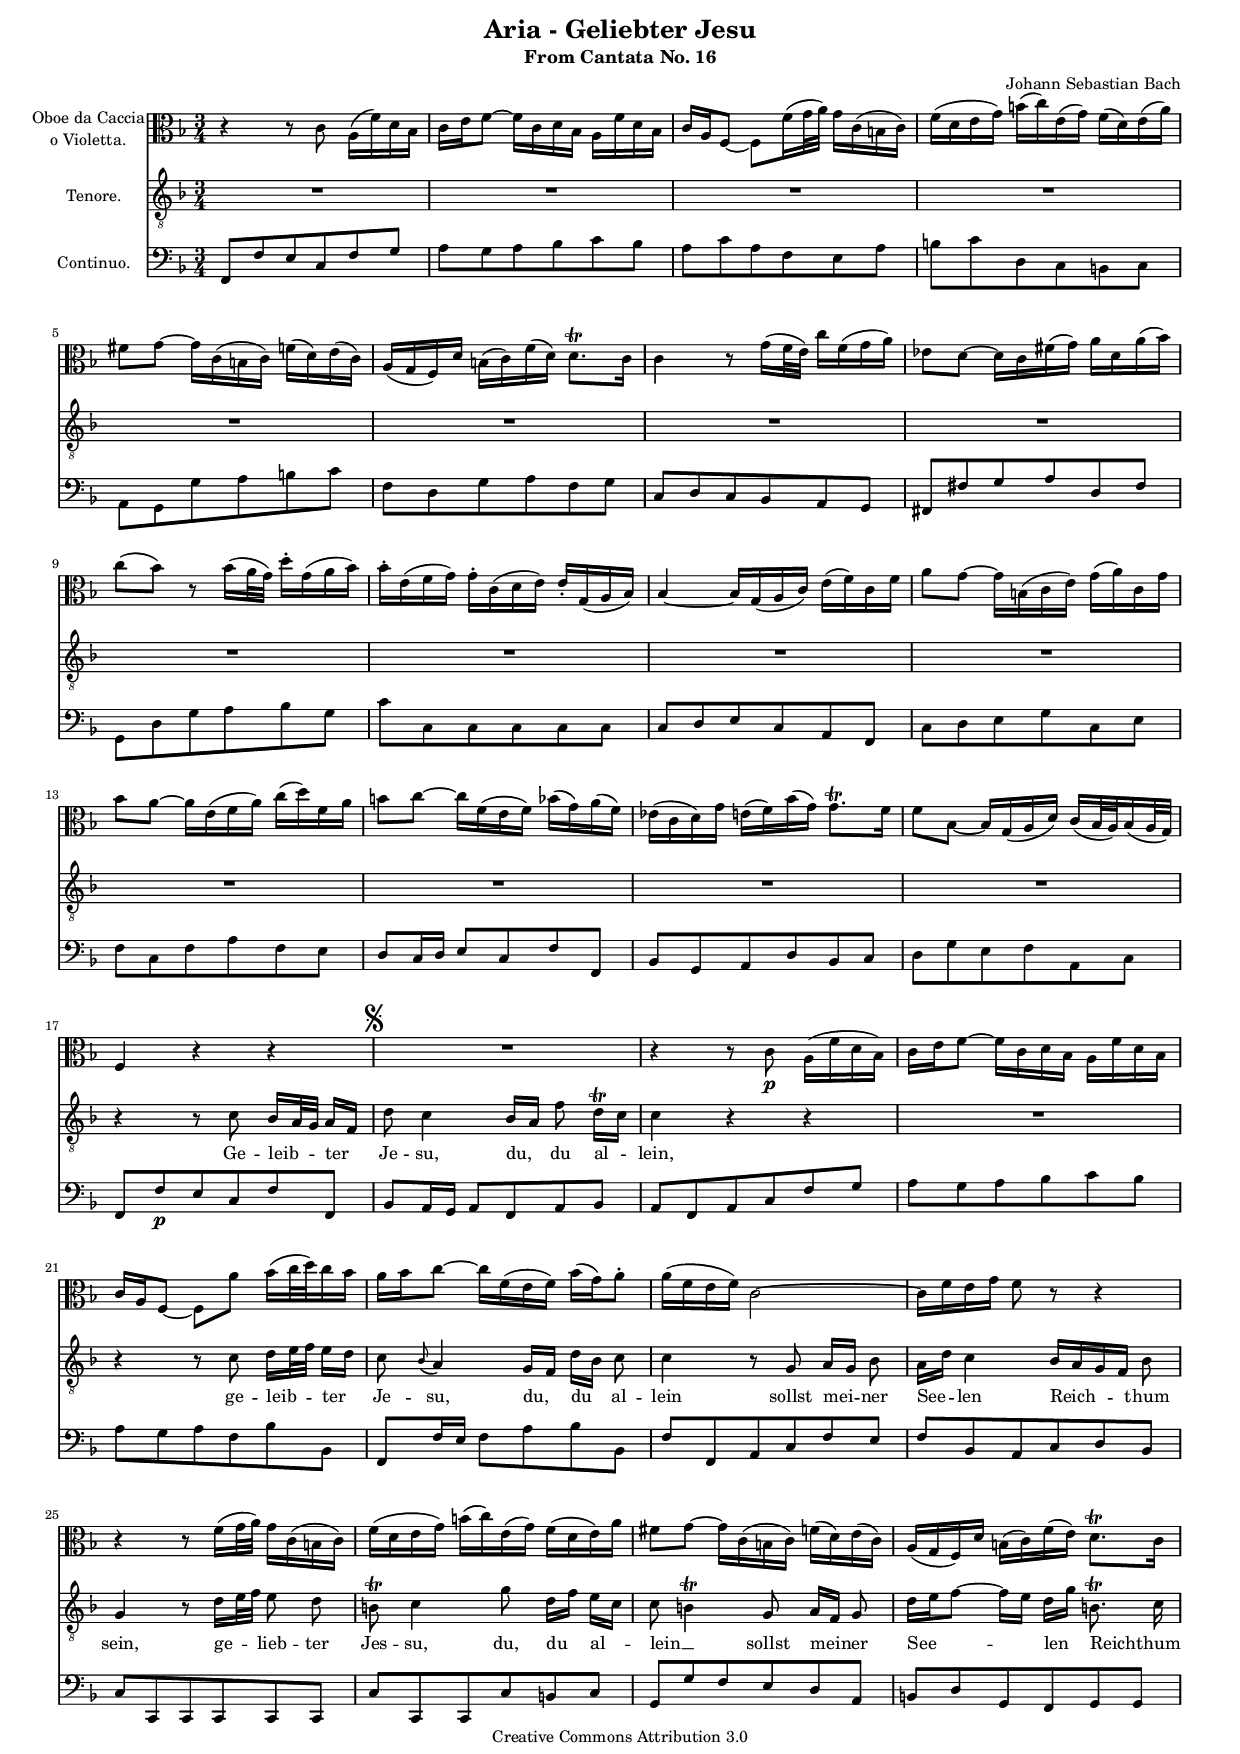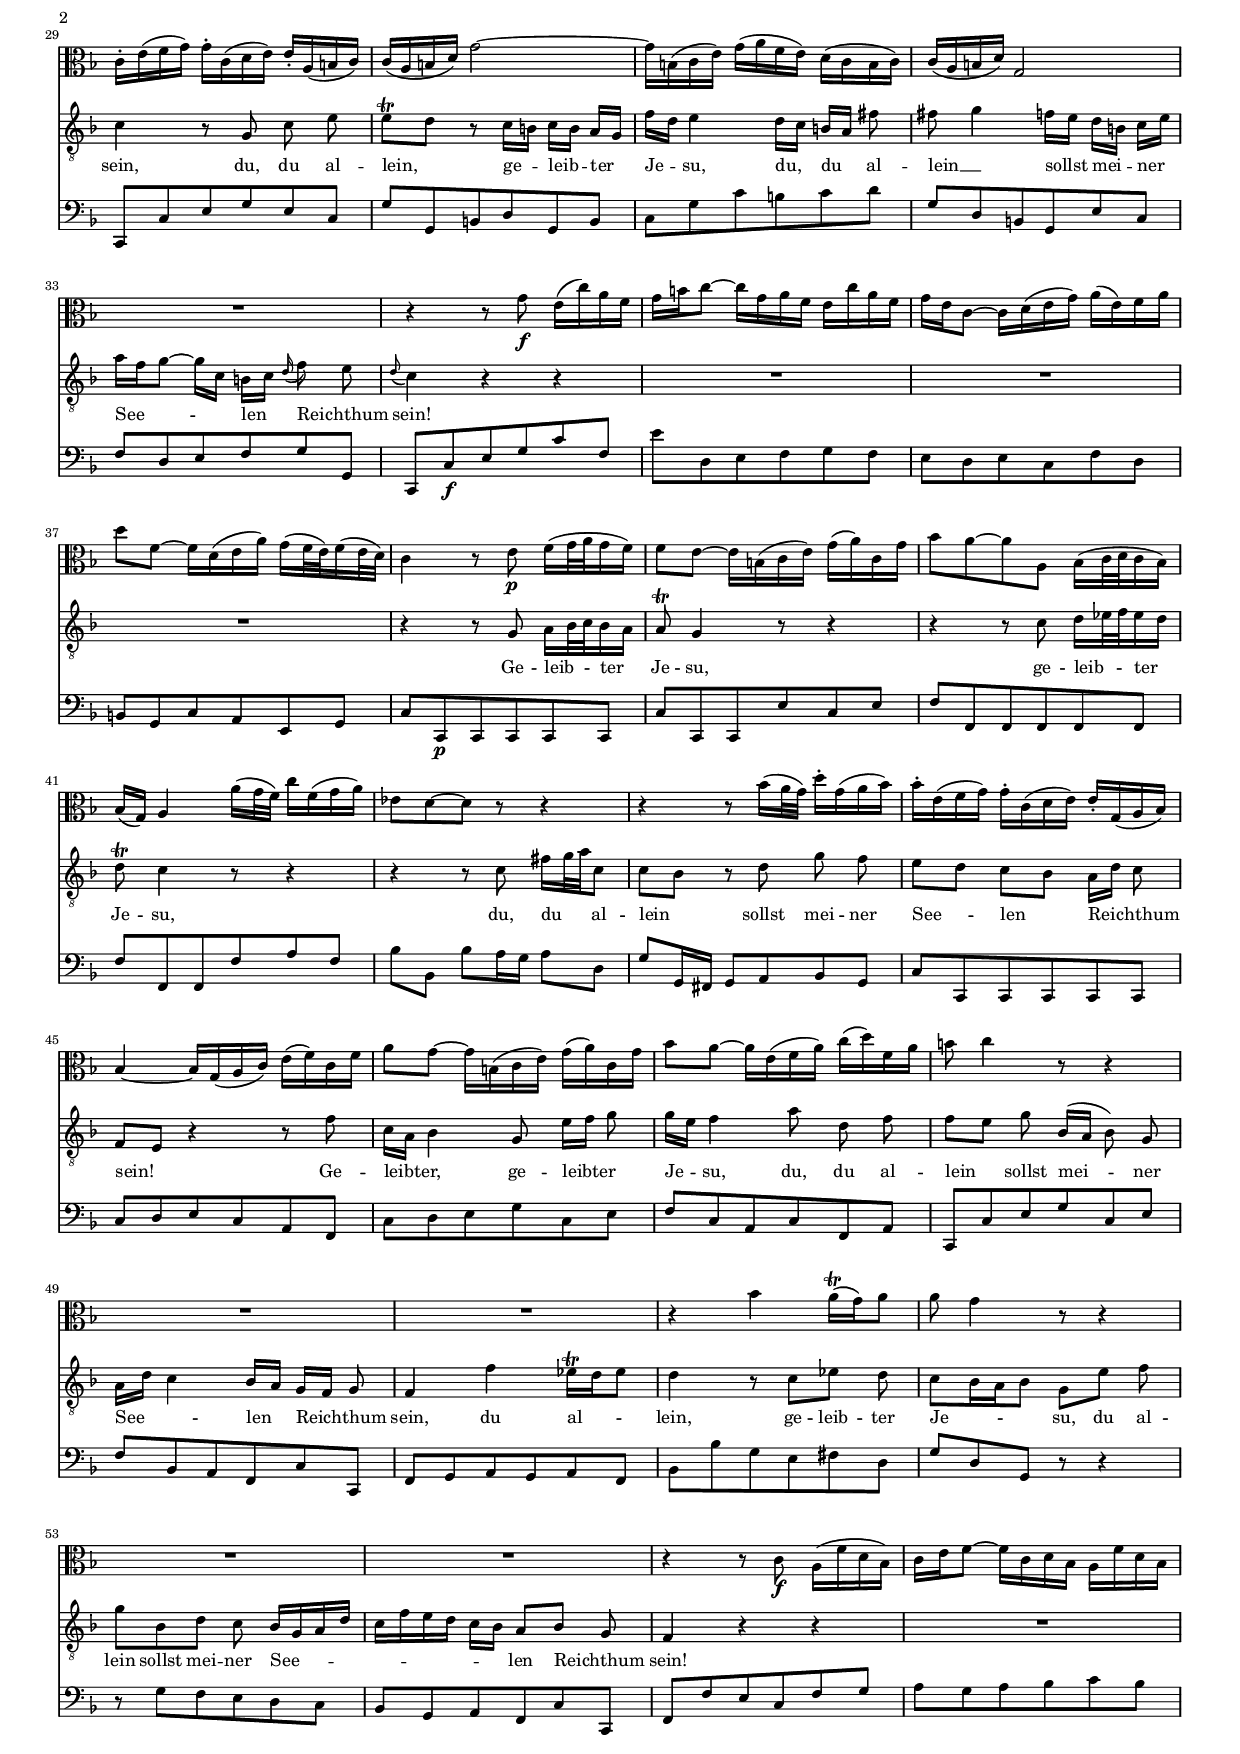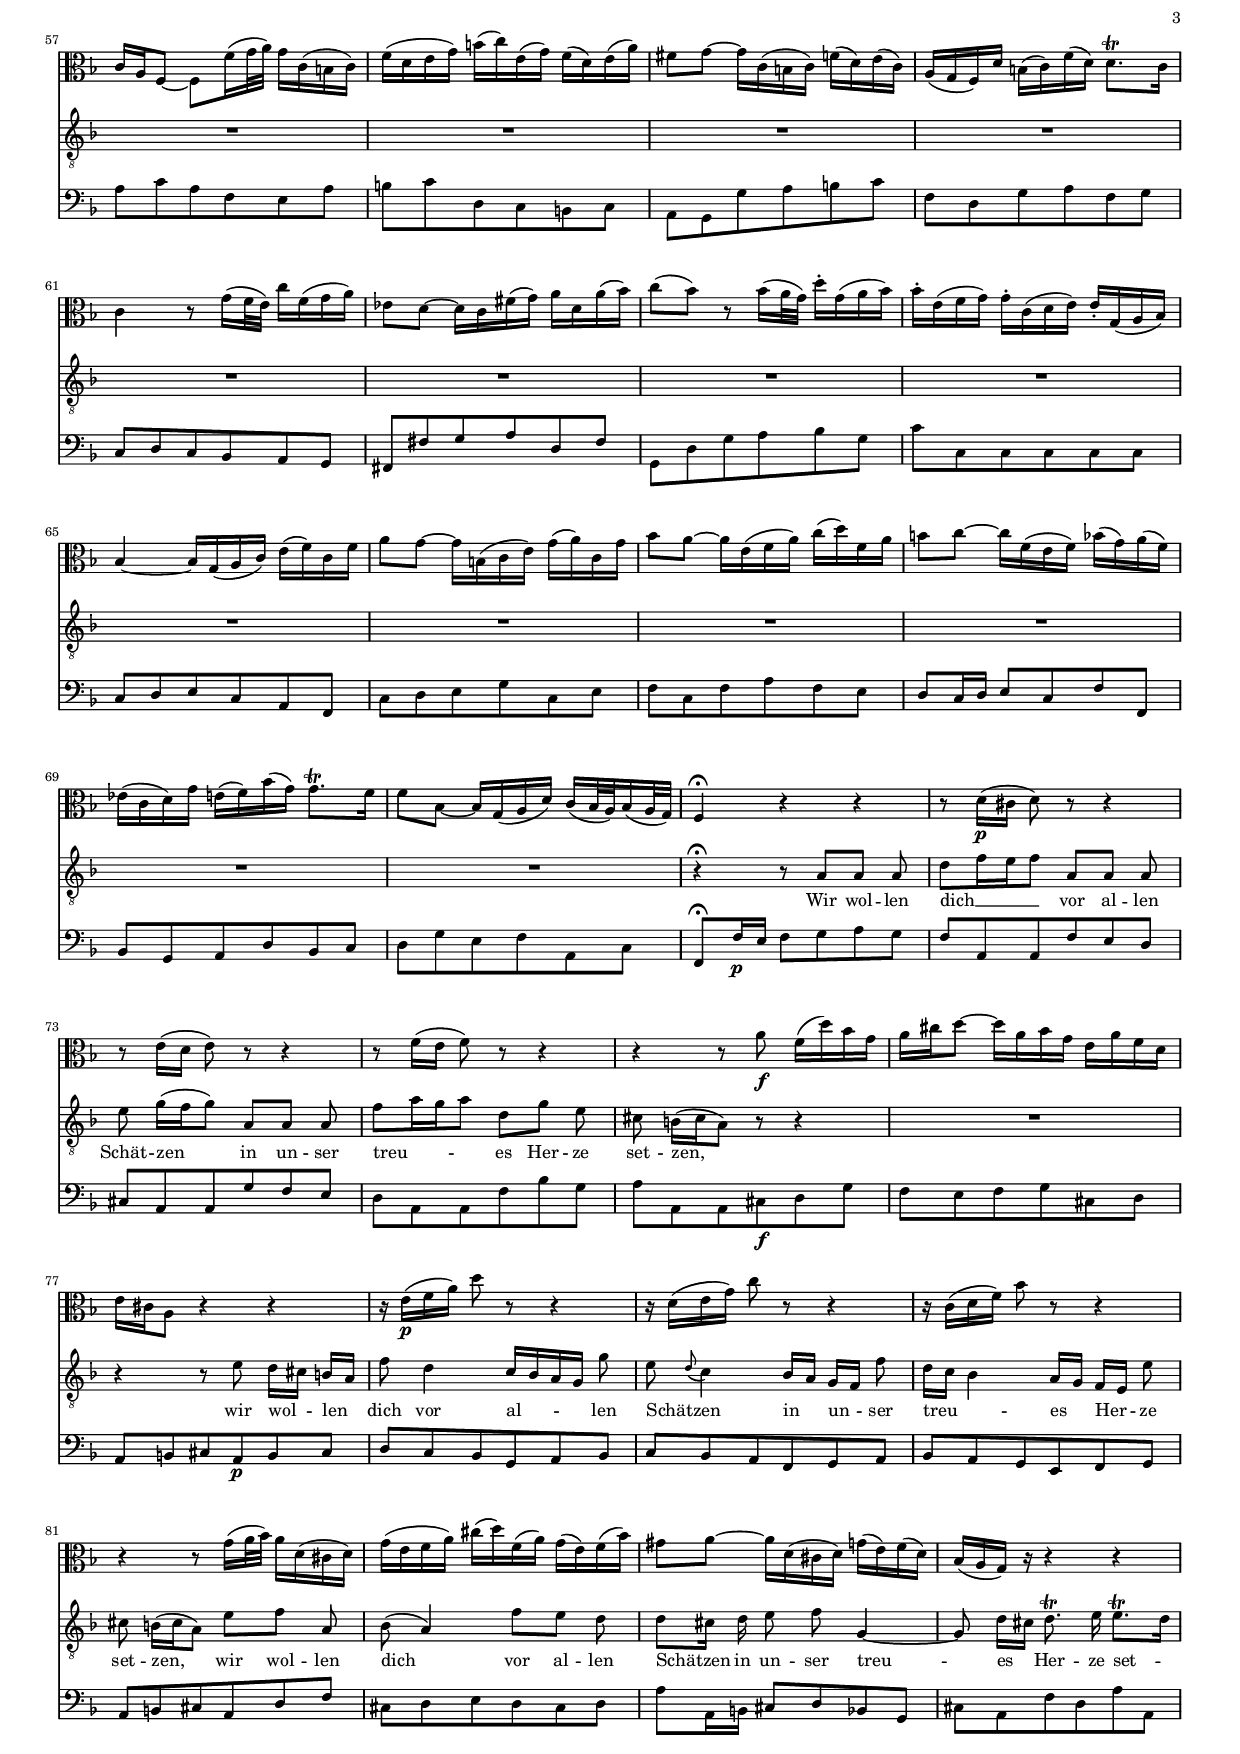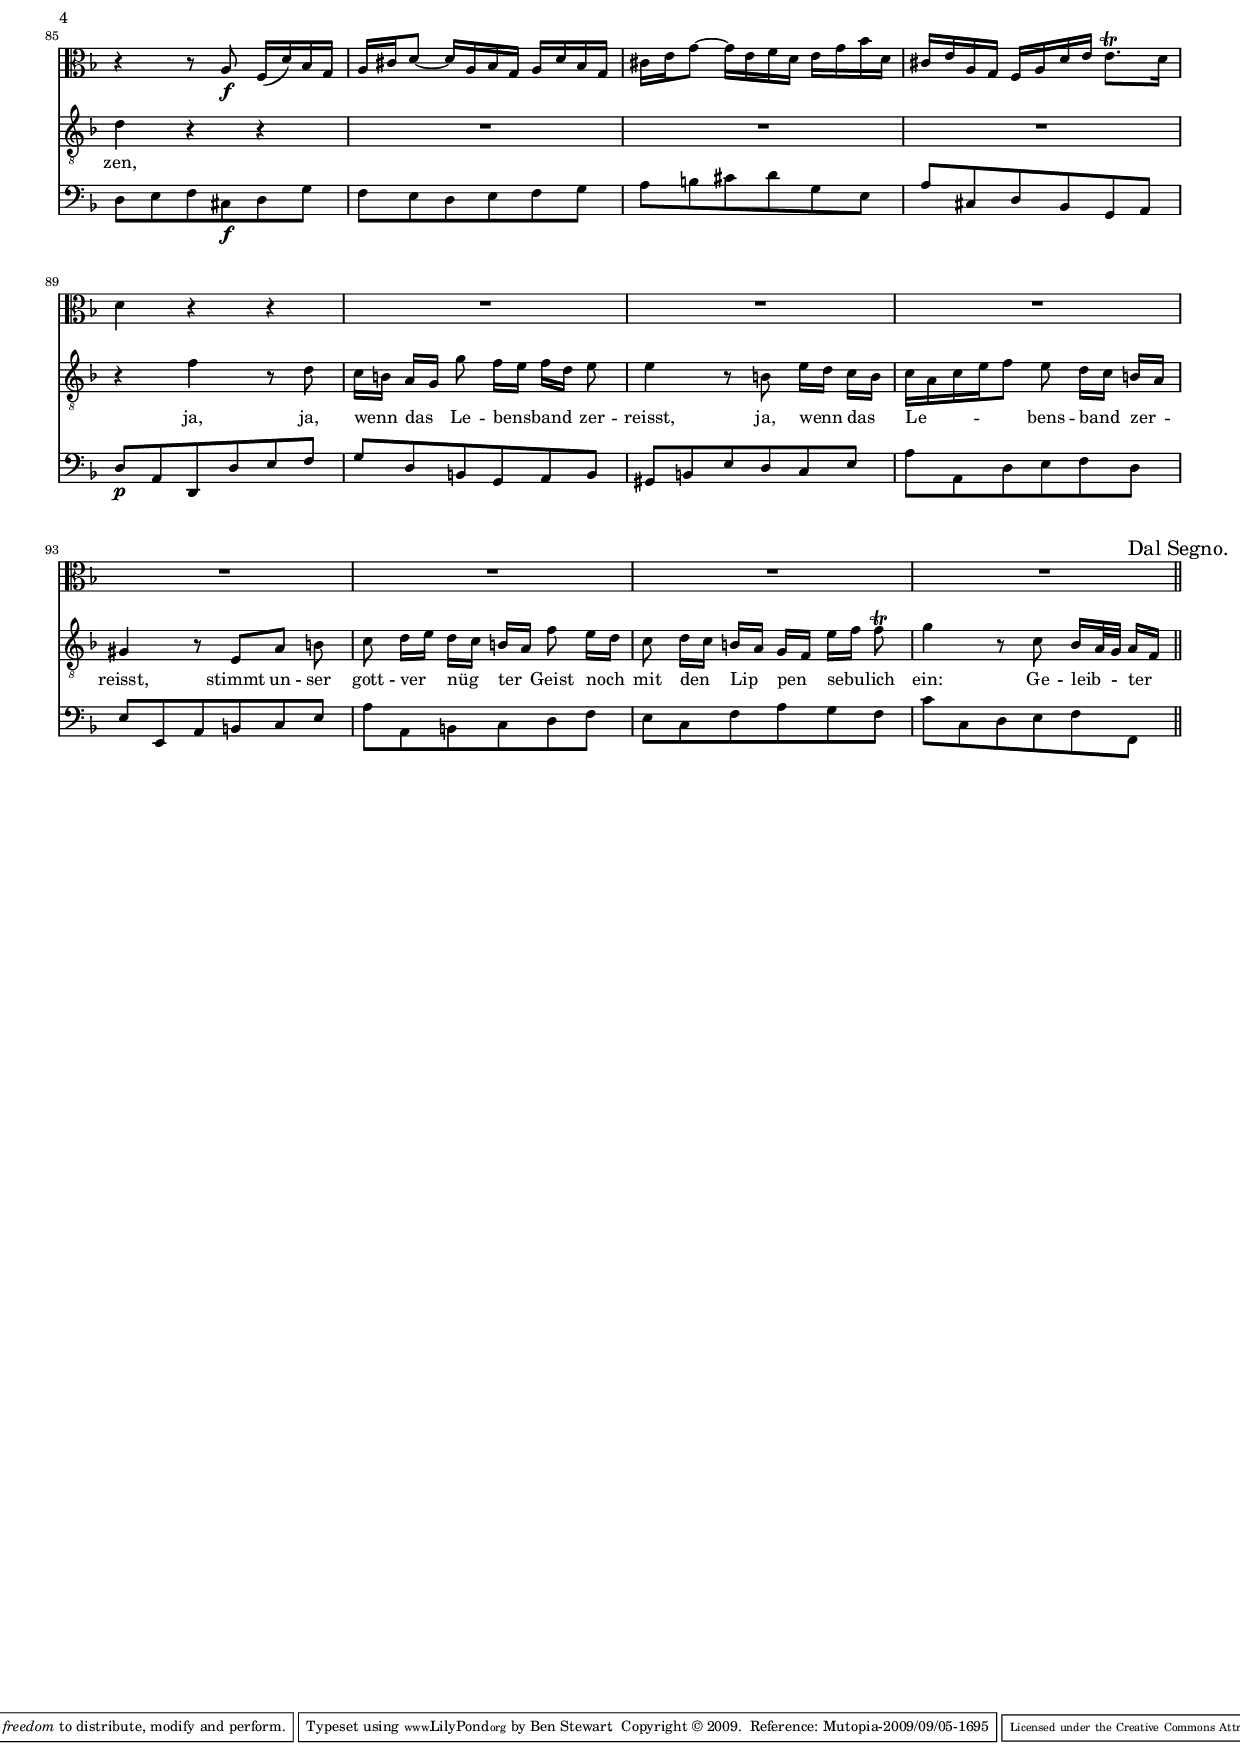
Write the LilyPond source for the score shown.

\version "2.10.20"
\include "definitions.ly"
﻿\version "2.10.20" 
\include "definitions.ly" 

%Temporary line and page break definitions - only needed when entering music. 
%mBreak = { \break } 
%nBreak = { \noBreak } 
%turnPage = { \pageBreak } 
%noTurnPage = { \noPageBreak } 

%Include line and page breaks as per original score for the score only. 
%The tags will remove the breaks from the instrumental parts. 
mBreak = { \tag #'score \break } 
nBreak = { \tag #'score \noBreak } 
turnPage = { \tag #'score \pageBreak } 
noTurnPage = { \tag #'score \noPageBreak } 

%End of line check and no line break - to save awkward typing. 
endline = | { \nBreak } 

global = { } 

\header { 
 title = \markup \center-align { "Aria - Geliebter Jesu" } 
 subtitle = \markup \center-align { "From Cantata No. 16" } 
 composer = \markup { "Johann Sebastian Bach" } 
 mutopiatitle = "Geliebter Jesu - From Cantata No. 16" 
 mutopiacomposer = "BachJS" 
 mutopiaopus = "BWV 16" 
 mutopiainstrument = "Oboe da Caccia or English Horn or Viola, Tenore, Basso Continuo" 
 date = "1726" 
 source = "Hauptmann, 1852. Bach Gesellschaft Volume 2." 
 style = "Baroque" 
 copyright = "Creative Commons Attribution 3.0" 
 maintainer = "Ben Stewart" 
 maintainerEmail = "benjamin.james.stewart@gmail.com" 

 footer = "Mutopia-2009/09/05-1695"
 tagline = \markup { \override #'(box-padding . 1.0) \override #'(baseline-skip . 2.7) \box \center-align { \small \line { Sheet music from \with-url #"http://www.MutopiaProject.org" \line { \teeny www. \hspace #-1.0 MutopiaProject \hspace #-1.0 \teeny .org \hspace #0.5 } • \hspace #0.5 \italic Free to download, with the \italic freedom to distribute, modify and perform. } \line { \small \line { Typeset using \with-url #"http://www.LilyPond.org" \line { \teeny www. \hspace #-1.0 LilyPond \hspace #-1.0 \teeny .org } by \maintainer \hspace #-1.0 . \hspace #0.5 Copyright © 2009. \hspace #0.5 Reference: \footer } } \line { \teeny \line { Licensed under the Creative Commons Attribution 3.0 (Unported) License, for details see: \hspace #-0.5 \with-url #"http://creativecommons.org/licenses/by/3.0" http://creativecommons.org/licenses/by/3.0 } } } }
 } 

%Formatting parameters. 
\paper { 
	between-system-space = 0.5\cm 
	between-system-padding = #0.5 
	%annotate-spacing = ##t 
	page-top-space = #1.5 
	head-separation = #1.5 
	foot-separation = #1.5 
	bottom-margin = #2 
	top-margin = #2 
	%#( set-paper-size "a4" ) 
	} 

OboeDaCacciaNotes = \new Voice { \relative c' { 
	\key f \major   
	\time 3/4 
	\tag #'OboeDaCacciaPart \set Score.skipBars = ##t	
	\tag #'OboeDaCacciaTPart \set Score.skipBars = ##t	
		%{ Bar 1 %} r4 r8 c8 a16 (f') d bes= \endline 
		%{ Bar 2 %} c16 e f8~ f16 c d bes a f' d bes= \endline 
		%{ Bar 3 %} c16 a f8~ f f'16 (g32 a) g16 c, (b c=') \endline 
		%{ Bar 4 %} f16 (d e g) b (c) e, (g) f (d) e (a=') \endline 
		\mBreak 

		%{ Bar 5 %} fis8 g~ g16 c, (b c) f16 (d) e (c=') \endline 
		%{ Bar 6 %} a16 (g f) d' b (c) f (d) d8. \trill c='16 \endline 
		%{ Bar 7 %} c4 r8 g'16 (f32 e) c'16 f,16 (g a=') \endline 
		%{ Bar 8 %} ees8 d~ d16 c fis (g) a d, a' (bes=') \endline 
		\mBreak 

		%{ Bar 9 %} c8 (bes) r8 bes16 (a32 g) d'16 \staccato g, (a bes=') \endline 
		%{ Bar 10 %} bes16 \staccato e, (f g) g \staccato c, (d e) e \staccato g, (a bes= ) \endline 
		%{ Bar 11 %} bes4~ bes16 g16 (a c) e (f) c f=' \endline 
		%{ Bar 12 %} a8 g~ g16 b, (c e) g (a) c, g'=' \endline 
		\mBreak 

		%{ Bar 13 %} bes8 a~ a16 e (f a) c (d) f, a=' \endline 
		%{ Bar 14 %} b8 c~ c16 f, (e f) bes (g) a (f=') \endline 
		%{ Bar 15 %} ees16 (c d) g e (f) bes (g) g8. \trill f='16 \endline 
		%{ Bar 16 %} f8 bes,~ bes16 g (a d) c (bes32 a) bes16 (a32 g= ) \endline 
		\mBreak 

		%{ Bar 17 %} f= 4 r4 r4 \endline \mark \markup { \musicglyph #"scripts.segno" } 
		%{ Bar 18 %} R1*3/4 \endline 
		%{ Bar 19 %} r4 r8 c'8 \p a16 (f' d bes= ) \endline 
		%{ Bar 20 %} c16 e f8~ f16 c d bes a f' d bes= \endline 
		\mBreak 

		%{ Bar 21 %} c16 a f8~ f a' bes16 (c32 d) c16 bes=' \endline 
		%{ Bar 22 %} a16 bes c8~ c16 f, (e f) bes (g) a='8 \staccato \endline 
		%{ Bar 23 %} a16 (f e f) c='2~ \endline 
		%{ Bar 24 %} c16 f e g f='8 r8 r4 \endline 
		\mBreak 

		%{ Bar 25 %} r4 r8 f16 (g32 a) g16 c, (b c=') \endline 
		%{ Bar 26 %} f16 (d e g) b (c) e, (g) f (d e) a=' \endline 
		%{ Bar 27 %} fis8 g~ g16 c, (b c) f (d) e (c=') \endline 
		%{ Bar 28 %} a16 (g f) d' b (c) f (e) d8. \trill c='16 \endline 
		\mBreak 

		%{ Bar 29 %} c16 \staccato e (f g) g \staccato c, (d e) e \staccato a, (b c=') \endline 
		%{ Bar 30 %} c16 (a b d) g='2~ \endline 
		%{ Bar 31 %} g16 b,(c e) g (a f e) d (c b c=') \endline 
		%{ Bar 32 %} c16 (a b d) g,= 2 \endline 
		\mBreak 

		%{ Bar 33 %} R1*3/4 \endline 
		%{ Bar 34 %} r4 r8 g'8 \f e16 (c') a f=' \endline 
		%{ Bar 35 %} g16 b c8~ c16 g a f e c' a f=' \endline 
		%{ Bar 36 %} g16 e c8~ c16 d (e g) a (e) f a=' \endline 
		\mBreak 

		%{ Bar 37 %} d8 f,8~ f16 d (e a) g (f32 e) f16 (e32 d=') \endline 
		%{ Bar 38 %} c4 r8 e8 \p f16 (g32 a g16 f=') \endline 
		%{ Bar 39 %} f8 e~ e16 b (c e) g (a) c, g'=' \endline 
		%{ Bar 40 %} bes8 a~ a a, bes16 (c32 d c16 bes= ) \endline 
		\mBreak 

		%{ Bar 41 %} bes16 (g) a4 a'16 (g32 f) c'16 f, (g a=') \endline 
		%{ Bar 42 %} ees8 d~ d=' r8 r4 \endline 
		%{ Bar 43 %} r4 r8 bes'16 (a32 g) d'16 \staccato g, (a bes=') \endline 
		%{ Bar 44 %} bes16 \staccato e, (f g) g \staccato c, (d e) e \staccato g, (a bes= ) \endline 
		\mBreak 

		%{ Bar 45 %} bes4~ bes16 g (a c) e (f) c f=' \endline 
		%{ Bar 46 %} a8 g~ g16 b, (c e) g (a) c, g'=' \endline 
		%{ Bar 47 %} bes8 a~ a16 e (f a) c (d) f, a=' \endline 
		%{ Bar 48 %} b8 c=''4 r8 r4 \endline 
		\mBreak 

		%{ Bar 49 %} R1*3/4*2 
		%{ Bar 51 %} r4 bes4 a16 \trill (g) a='8 \endline 
		%{ Bar 52 %} a8 g='4 r8 r4 \endline 
		\mBreak 

		%{ Bar 53 %} R1*3/4*2 \endline 
		%{ Bar 55 %} r4 r8 c,8 \f a16 (f' d bes= ) \endline 
		%{ Bar 56 %} c16 e f8~ f16 c d bes a f' d bes= \endline 
		\mBreak 

		%{ Bar 57 %} c16 a f8~ f f'16 (g32 a) g16 c, (b c=') \endline 
		%{ Bar 58 %} f16 (d e g) b (c) e, (g) f (d) e (a=') \endline 
		%{ Bar 59 %} fis8 g~ g16 c, (b c) f (d) e (c=') \endline 
		%{ Bar 60 %} a16 (g f) d' b (c) f (d) d8. \trill c='16 \endline 
		\mBreak 

		%{ Bar 61 %} c4 r8 g'16 (f32 e) c'16 f, (g a=') \endline 
		%{ Bar 62 %} ees8 d~ d16 c fis (g) a d, a' (bes=') \endline 
		%{ Bar 63 %} c8 (bes) r8 bes16 (a32 g) d'16 \staccato g, (a bes=') \endline 
		%{ Bar 64 %} bes16 \staccato e, (f g) g \staccato c, (d e) e \staccato g, (a bes= ) \endline 
		\mBreak 

		%{ Bar 65 %} bes4~ bes16 g (a c) e (f) c f=' \endline 
		%{ Bar 66 %} a8 g~ g16 b, (c e) g (a) c, g'=' \endline 
		%{ Bar 67 %} bes8 a~ a16 e (f a) c (d) f, a=' \endline 
		%{ Bar 68 %} b8 c~ c16 f, (e f) bes (g) a (f=') \endline 
		\mBreak 

		%{ Bar 69 %} ees16 (c d ) g e (f) bes (g) g8. \trill f='16 \endline 
		%{ Bar 70 %} f8 bes,~ bes16 g (a d) c (bes32 a) bes16 (a32 g= ) \endline 
		%{ Bar 71 %} f= 4 \fermata r4 r4 \endline 
		%{ Bar 72 %} r8 d'16 \p (cis d='8) r8 r4 \endline 
		\mBreak 

		%{ Bar 73 %} r8 e16 (d e='8) r8 r4 \endline 
		%{ Bar 74 %} r8 f16 (e f='8) r8 r4 \endline 
		%{ Bar 75 %} r4 r8 a8 \f f16 (d') bes g=' \endline 
		%{ Bar 76 %} a16 cis d8~ d16 a bes g e a f d=' \endline 
		\mBreak 

		%{ Bar 77 %} e16 cis a= 8 r4 r4 \endline 
		%{ Bar 78 %} r16 e'16 \p (f a) d=''8 r8 r4 \endline 
		%{ Bar 79 %} r16 d,16 (e g) c=''8 r8 r4 \endline 
		%{ Bar 80 %} r16 c,16 (d f) bes='8 r8 r4 \endline 
		\mBreak 

		%{ Bar 81 %} r4 r8 g16 (a32 bes) a16 d, (cis d=') \endline 
		%{ Bar 82 %} g16 (e f a) cis (d) f, (a) g (e) f (bes=') \endline 
		%{ Bar 83 %} gis8 a~ a16 d, (cis d) g (e) f (d=') \endline 
		%{ Bar 84 %} bes16 (a g= ) r16 r4 r4 \endline 
		\mBreak 

		%{ Bar 85 %} r4 r8 a8 \f f16 (d') bes g= \endline 
		%{ Bar 86 %} a16 cis d8~ d16 a bes g a d bes g= \endline 
		%{ Bar 87 %} cis16 e g8~ g16 e f d e g bes d,=' \endline 
		%{ Bar 88 %} cis16 e a, g f a d e e8. \trill d='16 \endline 
		\mBreak 

		%{ Bar 89 %} d='4 r4 r4 \endline 
		%{ Bar 90 %} R1*3/4*6  
		%{ Bar 96 %} R1*3/4  
				 \once \override Score.RehearsalMark #'break-visibility = #begin-of-line-invisible  
				 \mark "Dal Segno."  
				 \bar "||"  
					 
		 


	}} 
	 
OboeDaCacciaTNotes = \transpose f c' {\OboeDaCacciaNotes} 
	 
TenoreNotes = \new Voice = "TenoreVoice" { \relative c' { 
	\key f \major   
	\time 3/4 
	\tag #'TenoreGermanTPart \set Score.skipBars = ##t		 
	\tag #'TenoreGermanPart \set Score.skipBars = ##t	
	\tag #'TenoreEnglishPart \set Score.skipBars = ##t	
	\tag #'TenoreEnglishTPart \set Score.skipBars = ##t	

		%{ Bar 1 %} R1*3/4*16 
		%{ Bar 17 %} r4 r8 c8 bes16 [a32 g] a16 [f=] \endline \mark \markup { \musicglyph #"scripts.segno" } 
		%{ Bar 18 %} d'8 c4 bes16 [a] f'8 d16 \trill [c='] \endline 
		%{ Bar 19 %} c=' 4 r4 r4 \endline 
		%{ Bar 20 %} R1*3/4 
		\mBreak 

		%{ Bar 21 %} r4 r8 c8 d16 [e32 f] e16 [d='] \endline 
		%{ Bar 22 %} c8 \appoggiatura bes8 a4 g16 [f] d' [bes] c='8 \endline 
		%{ Bar 23 %} c4 r8 g8 a16 [g] bes= 8 \endline 
		%{ Bar 24 %} a16 [d] c4 bes16 [a g f] bes= 8 \noBeam \endline 
		\mBreak 

		%{ Bar 25 %} g4 r8 d'16 [e32 f] e8 d=' \noBeam \endline 
		%{ Bar 26 %} b8 \trill c4 g'8 \noBeam d16 [f] e [c='] \endline 
		%{ Bar 27 %} c8 b4 \trill g8 a16 [f] g= 8 \noBeam \endline 
		%{ Bar 28 %} d'16 e f8~ f16 [e] d [g] b,8. \trill c=' 16 \noBeam \endline 
		\mBreak 

		%{ Bar 29 %} c4 r8 g8 \noBeam c \noBeam e=' \endline 
		%{ Bar 30 %} e8 \trill d r8 c16 [b] c [b] a [g=] \endline 
		%{ Bar 31 %} f'16 [d] e4 d16 [c] b [a] fis'8 \endline 
		%{ Bar 32 %} fis8 g4 f16 [e]d [b] c [e='] \endline 
		\mBreak 

		%{ Bar 33 %} a16 f g8~ g16 c, b [c] \appoggiatura d16 f8 e=' \noBeam \endline 
		%{ Bar 34 %} \appoggiatura d8 c='4 r4 r4 \endline 
		%{ Bar 35 %} R1*3/4*2 \endline 
		\mBreak 

		%{ Bar 37 %} R1*3/4 \endline 
		%{ Bar 38 %} r4 r8 g8 a16 bes32 c bes16 a= \endline 
		%{ Bar 39 %} a8 \trill g= 4 r8 r4 \endline 
		%{ Bar 40 %} r4 r8 c8 d16 ees32 f ees16 d=' \endline 
		\mBreak 

		%{ Bar 41 %} d8 \trill c='4 r8 r4 \endline 
		%{ Bar 42 %} r4 r8 c8 fis16 g32 a c,='8 \endline 
		%{ Bar 43 %} c8 bes r8 d8 g \noBeam f=' \endline 
		%{ Bar 44 %} e8 [d] c [bes] a16 [d] c='8 \noBeam \endline 
		\mBreak 

		%{ Bar 45 %} f,8 e r4 r8 f'='8 \endline 
		%{ Bar 46 %} c16 a bes4 g8 e'16 [f] g='8 \noBeam \endline  
		%{ Bar 47 %} g16 e f4 a8 d,8 \noBeam f=' \endline 
		%{ Bar 48 %} f8 [e] g \noBeam bes,16 (a bes8) \noBeam g= 8 \endline 
		\mBreak 

		%{ Bar 49 %} a16 d c4 bes16 a g [f] g= 8 \endline 
		%{ Bar 50 %} f4 f' ees16 \trill d ees='8 \endline 
		%{ Bar 51 %} d4 r8 c8 ees d=' \noBeam \endline 
		%{ Bar 52 %} c8 [bes16 a bes8] g e' f=' \noBeam \endline 
		\mBreak 

		%{ Bar 53 %} g8 bes, d c \noBeam bes16 g a d=' \endline 
		%{ Bar 54 %} c [f e d] c [bes] a8 bes g= \noBeam \endline 
		%{ Bar 55 %} f= 4 r4 r4 \endline 
		%{ Bar 56 %} R1*3/4 \endline 
		\mBreak 

		%{ Bar 57 %} R1*3/4*14 

		%{ Bar 71 %} r4 \fermata r8 a8 a a= \noBeam \endline 
		%{ Bar 72 %} d8 [f16 e f8] a, a a= \noBeam \endline 
		\mBreak 

		%{ Bar 73 %} e'8 g16 [(f g8)] a, a a= \noBeam \endline 
		%{ Bar 74 %} f'8 [a16 g a8] d, g e=' \noBeam \endline 
		%{ Bar 75 %} cis8 b16 [(cis a= 8)] r8 r4 \endline 
		%{ Bar 76 %} R1*3/4 \endline 
		\mBreak 

		%{ Bar 77 %} r4 r8 e'8 d16 [cis] b [a= ] \endline 
		%{ Bar 78 %} f'8 \noBeam d4 c16 [bes a g] g'8 \noBeam \endline 
		%{ Bar 79 %} e8 \appoggiatura d c4 bes16 [a] g [f] f'='8 \noBeam \endline 
		%{ Bar 80 %} d16 [c] bes4 a16 [g] f [e] e'='8 \endline 
		\mBreak 

		%{ Bar 81 %} cis8 b16 ([cis a8]) e' f a,= \noBeam \endline 
		%{ Bar 82 %} bes8 (a4) f'8 e d=' \noBeam \endline 
		%{ Bar 83 %} d8 cis16 d \noBeam e8 f \noBeam g,= 4~ \endline 
		%{ Bar 84 %} g8 d'16 [cis] \noBeam d8. \trill e16 \noBeam e8. \trill d='16 \endline 
		\mBreak 

		%{ Bar 85 %} d='4 r4 r4 \endline 
		%{ Bar 86 %} R1*3/4*3 
		\mBreak 

		%{ Bar 89 %} r4 f4 r8 d='8 \endline 
		%{ Bar 90 %} c16 [b] a [g] g'8 \noBeam f16 [e] f [d] e='8 \noBeam \endline 
		%{ Bar 91 %} e4 r8 b8 \noBeam e16 [d] c [b= ] \endline 
		%{ Bar 92 %} c16 [a c e f8] e8 \noBeam d16 [c] b [a= ] \endline 
		\mBreak 

		%{ Bar 93 %} gis4 r8 e8 a b= \noBeam \endline 
		%{ Bar 94 %} c8 \noBeam d16 [e] d [c] b [a] f'8 \noBeam e16 [d='] \endline 
		%{ Bar 95 %} c8 \noBeam d16 [c] b [a] g [f] e' [f] f='8 \trill \noBeam \endline 
		%{ Bar 96 %} g4 r8 c,8 \noBeam bes16 [a32 g] a16 [f= ] \noBeam 
				\once \override Score.RehearsalMark #'break-visibility = #begin-of-line-invisible  
				\mark "Dal Segno."  
				\bar "||"  


	}} 

TenoreLyricsGerman = \new Lyrics \lyricsto "TenoreVoice" { 

		%{ Bar 17 %} Ge -- leib -- _ _ ter _ 
		%{ Bar 18 %} Je -- su, du, _ du al -- _ 
		%{ Bar 19 %} lein, 

		%{ Bar 21 %} ge -- leib -- _ _  ter _ 
		%{ Bar 22 %} Je -- su, du, _ du _ al -- 
		%{ Bar 23 %} lein sollst mei -- _ ner  
		%{ Bar 24 %} See -- _ len Reich -- _ _ _ thum 

		%{ Bar 25 %} sein, ge -- _ _ lieb -- ter 
		%{ Bar 26 %} Jes -- su, du, du _ al -- _  
		%{ Bar 27 %} lein __ _ sollst meiner _ _ 
		%{ Bar 28 %} See -- _ _ _ len _ Reichthum _ 

		%{ Bar 29 %} sein, du, du al -- 
		%{ Bar 30 %} lein, _ ge -- _ leib -- _ ter _ 
		%{ Bar 31 %} Je -- _ su, du, _ du _ al -- 
		%{ Bar 32 %} lein __ _ sollst _ mei -- _ ner _ 

		%{ Bar 33 %} See -- _ _ _ len _ Reichthum _  
		%{ Bar 34 %} sein! 

		%{ Bar 37 %} Ge -- leib -- _ _ ter _ 
		%{ Bar 38 %} Je -- su,  
		%{ Bar 39 %} ge -- leib -- _ _ ter _ 

		%{ Bar 41 %} Je -- su, 
		%{ Bar 42 %} du, du _ _ al -- 
		%{ Bar 43 %} lein _ sollst mei -- ner 
		%{ Bar 44 %} See -- _ len _ Reichthum _ _ 

		%{ Bar 45 %} sein! _ Ge -- 
		%{ Bar 46 %} leibter, _ _ ge -- leibter _ _ 
		%{ Bar 47 %} Je -- _ su, du, du al -- 
		%{ Bar 48 %} lein _ sollst mei -- ner 

		%{ Bar 49 %} See -- _ _ len _ Reichthum _ _ 
		%{ Bar 50 %} sein, du al -- _ _  
		%{ Bar 51 %} lein, ge -- leib -- ter 
		%{ Bar 52 %} Je -- _ _ _ su, du al -- 


		%{ Bar 53 %} lein sollst mei -- ner See -- _ _ _ _ _ _ _ _ _ 
		%{ Bar 54 %} len Reichthum _ 
		%{ Bar 55 %} sein! 

		%{ Bar 71 %} Wir wol -- len 
		%{ Bar 72 %} dich __ _ _ _ vor al -- len 
	 
		%{ Bar 73 %} Schät -- zen in un -- ser  
		%{ Bar 74 %} treu -- _ _ _ es Her -- ze 
		%{ Bar 75 %} set -- zen, 

		%{ Bar 77 %} wir wol -- _ len _ 
		%{ Bar 78 %} dich vor al -- _ _ _ len 
		%{ Bar 79 %} Schätzen _  in _ un -- _ ser 
		%{ Bar 80 %} treu -- _ _ es _ Her -- _ ze 

		%{ Bar 81 %} set -- zen, wir wol -- len 
		%{ Bar 82 %} dich vor al -- len 
		%{ Bar 83 %} Schätzen _ in un -- ser treu -- 
		%{ Bar 84 %} es _ Her -- ze set -- _ 

		%{ Bar 85 %} zen,  

		%{ Bar 89 %} ja, ja, 
		%{ Bar 90 %} wenn _ das _ Le -- bensband _ _ _ zer -- 
		%{ Bar 91 %} reisst, ja, wenn _ das _ 
		%{ Bar 92 %} Le -- _ _ _ _ bens -- band _ zer -- _ 

		%{ Bar 93 %} reisst, stimmt un -- ser 
		%{ Bar 94 %} gott -- ver _ nüg _ ter _ Geist noch _ 
		%{ Bar 95 %} mit den _ Lip _ pen _ sebulich _ _  
		%{ Bar 96 %} ein: Ge -- leib -- _ _ ter _ 
		 


} 

TenoreLyricsEnglish = \new Lyrics \lyricsto "TenoreVoice" {

		%{ Bar 17 %} Be -- lov -- _ _ ed __ _
		%{ Bar 18 %} Je -- su, thou, _ thou al -- _
		%{ Bar 19 %} lone,

		%{ Bar 21 %} Be -- lov -- _ _ ed __ _
		%{ Bar 22 %} Je -- su, thou _ thou _ a --
		%{ Bar 23 %} lone shall my __ _ _ 
		%{ Bar 24 %} soul's __ _ _ rich -- _ _ _ es 

		%{ Bar 25 %} be, be -- _ _ lov -- ed 
		%{ Bar 26 %} Je -- su, thou, thou _ a -- _ 
		%{ Bar 27 %} lone __ _ shall my __ _ _
		%{ Bar 28 %} soul's __ _ _ _ _ _ riches _

		%{ Bar 29 %} be, thou, thou a --
		%{ Bar 30 %} lone, _ be -- _ lov -- _ ed __ _
		%{ Bar 31 %} Je -- _ su,  thou, _ thou _ al --
		%{ Bar 32 %} lone __ _  shall _ my __ _ _ _
		%{ Bar 33 %} soul's __ _ _ _ _ _ rich -- es be!

		%{ Bar 38 %} Be -- lov -- _ _ ed __ _ 
		%{ Bar 39 %} Je -- su,
		%{ Bar 40 %}  be -- lov -- _ _ ed __ _

		%{ Bar 41 %} Je -- su,
		%{ Bar 42 %} thou, thou _ _ al --
		%{ Bar 43 %} lone _ shall my __ _
		%{ Bar 44 %} soul's __ _ _ _ rich -- es _ 

		%{ Bar 45 %} be! __ _ Be --
		%{ Bar 46 %} lov -- _ ed, be -- lov -- _ ed
		%{ Bar 47 %} Je -- _ su, thou, thou al --
		%{ Bar 48 %} lone __ _ shall my __ _

		%{ Bar 49 %} soul's __ _ _ _ _ rich -- _ es
		%{ Bar 50 %} be, thou al -- _ _ 
		%{ Bar 51 %} lone, be -- lov -- ed 
		%{ Bar 52 %} Je -- _ _ _ su, thou al --

		%{ Bar 53 %} lone shall my __ _ soul's __ _ _ _
		%{ Bar 54 %} _ _ _ _ _ _ _ rich -- es be!

		%{ Bar 71 %} We val -- ue 
		%{ Bar 72 %} thou __ _ _ _ a -- bove all

		%{ Bar 73 %} treas -- ures in our __ _ 
		%{ Bar 74 %} tru -- _ _ _ ly faith -- ful 
		%{ Bar 75 %} hearts, __ _

		%{ Bar 77 %} we val -- _ ue __ _
		%{ Bar 78 %} thou be -- fore __ _ _ _ all
		%{ Bar 79 %} treas -- ures in __ _ our __ _ _
		%{ Bar 80 %} tru -- _ _ ly __ _ faith -- _ ful

		%{ Bar 81 %} hearts, __ _ we val -- ue
		%{ Bar 82 %} thou be -- fore all
		%{ Bar 83 %} treas -- ures in our __ _ tru -- 
		%{ Bar 84 %} ly _ faith -- ful hearts, __ _

		%{ Bar 85 %} _

		%{ Bar 89 %} yes, yes, 
		%{ Bar 90 %} when _ our _ lives __ _ _ _ _ be 
		%{ Bar 91 %} done, yes when _ our _ 
		%{ Bar 92 %} lives __ _ _ _ _ _ _ _ be __ _
		%{ Bar 93 %} done, our spir -- its, 
		%{ Bar 94 %} con -- ten -- _ ted _ in _ God shall _
		%{ Bar 95 %} with our _ lips __ _ _ _ sing _ as 
		%{ Bar 96 %} one: Be -- lov -- _ _ ed __ _


} 

ContinuoNotes = \new Voice { \relative c { 
	\key f \major 
	\time 3/4 
	\clef bass 
	\tag #'ContinuoPart \set Score.skipBars = ##t	
		 
		%{ Bar 1 %} f,8 f' e c f g= \endline
		%{ Bar 2 %} a8 g a bes c bes= \endline
		%{ Bar 3 %} a8 c a f e a= \endline
		%{ Bar 4 %} b8 c d, c b c= \endline
		\mBreak

		%{ Bar 5 %} a8 g g' a b c=' \endline
		%{ Bar 6 %} f,8 d g a f g= \endline
		%{ Bar 7 %} c,8 d c bes a g=, \endline
		%{ Bar 8 %} fis8 fis' g a d, fis= \endline
		\mBreak

		%{ Bar 9 %} g,8 d' g a bes g= \endline
		%{ Bar 10 %} c8 c, c c c c= \endline
		%{ Bar 11 %} c8 d e c a f=, \endline
		%{ Bar 12 %} c'8 d e g c, e= \endline
		\mBreak

		%{ Bar 13 %} f8 c f a f e= \endline
		%{ Bar 14 %} d8 c16 d e8 c f f,=, \endline
		%{ Bar 15 %} bes8 g a d bes c= \endline
		%{ Bar 16 %} d g e f a, c= \endline
		\mBreak

		%{ Bar 17 %} f,8 f' \p e c f f,=, \mark \markup { \musicglyph #"scripts.segno" } \endline
		%{ Bar 18 %} bes8 a16 g a8 f a bes=, \endline
		%{ Bar 19 %} a8 f a c f g= \endline
		%{ Bar 20 %} a8 g a bes c bes= \endline
		\mBreak

		%{ Bar 21 %} a8 g a f bes bes,=, \endline
		%{ Bar 22 %} f8 f'16 e f8 a bes bes,=, \endline
		%{ Bar 23 %} f'8 f, a c f e= \endline
		%{ Bar 24 %} f8 bes, a c d bes=, \endline
		\mBreak

		%{ Bar 25 %} c8 c, c c c c=, \endline
		%{ Bar 26 %} c'8 c, c c' b c= \endline
		%{ Bar 27 %} g8 g' f e d a=, \endline
		%{ Bar 28 %} b8 d g, f g g=, \endline
		\mBreak

		%{ Bar 29 %} c,8 c' e g e c= \endline
		%{ Bar 30 %} g'8 g, b d g, b=, \endline
		%{ Bar 31 %} c8 g' c b c d=' \endline
		%{ Bar 32 %} g,8 d b g e' c= \endline
		\mBreak

		%{ Bar 33 %} f8 d e f g g,=, \endline
		%{ Bar 34 %} c,8 c' \f e g c f,= \endline
		%{ Bar 35 %} e'8 d, e f g f= \endline
		%{ Bar 36 %} e8 d e c f d= \endline
		\mBreak

		%{ Bar 37 %} b8 g c a e g=, \endline
		%{ Bar 38 %} c8 c, \p c c c c=, \endline
		%{ Bar 39 %} c'8 c, c e' c e= \endline
		%{ Bar 40 %} f8 f, f f f f=, \endline
		\mBreak

		%{ Bar 41 %} f'8 f, f f' a f= \endline
		%{ Bar 42 %} bes8 bes, bes' a16 g a8 d,= \endline
		%{ Bar 43 %} g8 g,16 fis g8 a bes g=, \endline
		%{ Bar 44 %} c8 c, c c c c=, \endline
		\mBreak

		%{ Bar 45 %} c'8 d e c a f=, \endline
		%{ Bar 46 %} c'8 d e g c, e= \endline
		%{ Bar 47 %} f8 c a c f, a=, \endline
		%{ Bar 48 %} c,8 c' e g c, e= \endline
		\mBreak

		%{ Bar 49 %} f8 bes, a f c' c,=, \endline
		%{ Bar 50 %} f8 g a g a f=, \endline
		%{ Bar 51 %} bes8 bes' g e fis d= \endline
		%{ Bar 52 %} g 8d g,=, r8 r4 \endline
		\mBreak

		%{ Bar 53 %} r8 g'8 f e d c= \endline
		%{ Bar 54 %} bes g a f c' c,=, \endline
		%{ Bar 55 %} f8 f' e c f g= \endline
		%{ Bar 56 %} a8 g a bes c bes= \endline
		\mBreak

		%{ Bar 57 %} a8 c a f e a= \endline
		%{ Bar 58 %} b8 c d, c b c= \endline
		%{ Bar 59 %} a8 g g' a b c=' \endline
		%{ Bar 60 %} f,8 d g a f g= \endline
		\mBreak

		%{ Bar 61 %} c,8 d c bes a g=, \endline
		%{ Bar 62 %} fis8 fis' g a d, fis= \endline
		%{ Bar 63 %} g,8 d' g a bes g= \endline
		%{ Bar 64 %} c8 c, c c c c= \endline
		\mBreak

		%{ Bar 65 %}c8 d e c a f=, \endline
		%{ Bar 66 %}c'8 d e g c, e= \endline
		%{ Bar 67 %}f8 c f a f e= \endline
		%{ Bar 68 %}d8 c16 d e8 c f f,=, \endline
		\mBreak

		%{ Bar 69 %}bes8 g a d bes c= \endline
		%{ Bar 70 %} d8 g e f a, c= \endline
		%{ Bar 71 %} f,8 \fermata f'16 \p e f8 g a g= \endline
		%{ Bar 72 %} f8 a, a f' e d= \endline
		\mBreak

		%{ Bar 73 %} cis8 a a g' f e= \endline
		%{ Bar 74 %} d8 a a f' bes g= \endline
		%{ Bar 75 %} a8 a, a cis \f d g= \endline
		%{ Bar 76 %} f8 e f g cis, d= \endline
		\mBreak

		%{ Bar 77 %} a8 b cis a \p b cis= \endline
		%{ Bar 78 %} d8 c bes g a bes=, \endline
		%{ Bar 79 %} c8 bes a f g a=, \endline
		%{ Bar 80 %} bes8 a g e f g=, \endline
		\mBreak

		%{ Bar 81 %} a8 b cis a d f= \endline
		%{ Bar 82 %} cis8 d e d cis d= \endline
		%{ Bar 83 %} a'8 a,16 b cis8 d bes g=, \endline
		%{ Bar 84 %} cis8 a f' d a' a,=, \endline
		\mBreak

		%{ Bar 85 %} d8 e f cis \f d g= \endline
		%{ Bar 86 %} f8 e d e f g= \endline
		%{ Bar 87 %} a8 b cis d g, e= \endline
		%{ Bar 88 %} a8 cis, d bes g a=, \endline
		\mBreak

		%{ Bar 89 %} d8 \p a d, d' e f= \endline
		%{ Bar 90 %} g8 d b g a b=, \endline
		%{ Bar 91 %} gis8 b e d c e= \endline
		%{ Bar 92 %} a8 a, d e f d= \endline
		\mBreak

		%{ Bar 93 %} e8 e, a b c e= \endline
		%{ Bar 94 %} a8 a, b c d f= \endline
		%{ Bar 95 %} e8 c f a g f= \endline
		%{ Bar 96 %} c'8 c, d e f f,=, \endline
				\once \override Score.RehearsalMark #'break-visibility = #begin-of-line-invisible  
				 \mark "Dal Segno."  
				 \bar "||"  

	}} 



music =  { 
	<< 
		\tag #'OboeDaCacciaTPart \new Staff { <<  
			\set Staff.midiInstrument = "bassoon"   
			\global \set Staff.instrumentName = \markup {  
				\center-align { 
					 \hcenter-in # centerIndent  "English Horn."  
				} 
		 	 } \clef treble \OboeDaCacciaTNotes >>  
		} 

		 
		\tag #'score \tag #'OboeDaCacciaPart \new Staff { <<  
			\set Staff.midiInstrument = "bassoon"   
			\global \set Staff.instrumentName = \markup {  \column {
				\center-align { 
					 \hcenter-in # centerIndent  "Oboe da Caccia"
					 \hcenter-in # centerIndent "o Violetta."  
				} 
				}
		 	 } \clef alto \OboeDaCacciaNotes >>  
		}  
		 
		\tag #'TenoreGermanPart \new Staff { <<  
			\set Staff.midiInstrument = "synth voice"   
			\global \set Staff.instrumentName = \markup { 
				\center-align { 
					\hcenter-in # centerIndent  "Tenore."  
				} 
		  	} \clef tenor \TenoreNotes \TenoreLyricsGerman >>  
		}  

		\tag #'score \tag #'TenoreGermanTPart \new Staff { <<  
			\set Staff.midiInstrument = "synth voice"   
			\global \set Staff.instrumentName = \markup { 
				\center-align { 
					\hcenter-in # centerIndent  "Tenore."  
				} 
		  	} \clef "G_8" \TenoreNotes \TenoreLyricsGerman >>  
		}  

		\tag #'TenoreEnglishPart \new Staff { <<  
			\set Staff.midiInstrument = "synth voice"   
			\global \set Staff.instrumentName = \markup { 
				\center-align { 
					\hcenter-in # centerIndent  "Tenore."  
				} 
		  	} \clef tenor \TenoreNotes \TenoreLyricsEnglish >>  
		}  

		\tag #'TenoreEnglishTPart \new Staff { <<  
			\set Staff.midiInstrument = "synth voice"   
			\global \set Staff.instrumentName = \markup { 
				\center-align { 
					\hcenter-in # centerIndent  "Tenore."  
				} 
		  	} \clef "G_8" \TenoreNotes \TenoreLyricsEnglish >>  
		}  
		 
		\tag #'score \tag #'ContinuoPart \new Staff { <<  
			\set Staff.midiInstrument = "church organ"   
			\global \set Staff.instrumentName = \markup { 
				\center-align { 
					\hcenter-in # centerIndent  "Continuo."  
				} 
			}\ContinuoNotes >>  
		}  

	 
	>> 
	}


%Make notes smaller to fit on a single line while entering notes.
#(set-global-staff-size 14)

\score {
	\keepWithTag #'score \music
	\layout {}
	\midi {\context {
			\Score 
			tempoWholesPerMinute = #(ly:make-moment 60 4)
		}
	}
}
